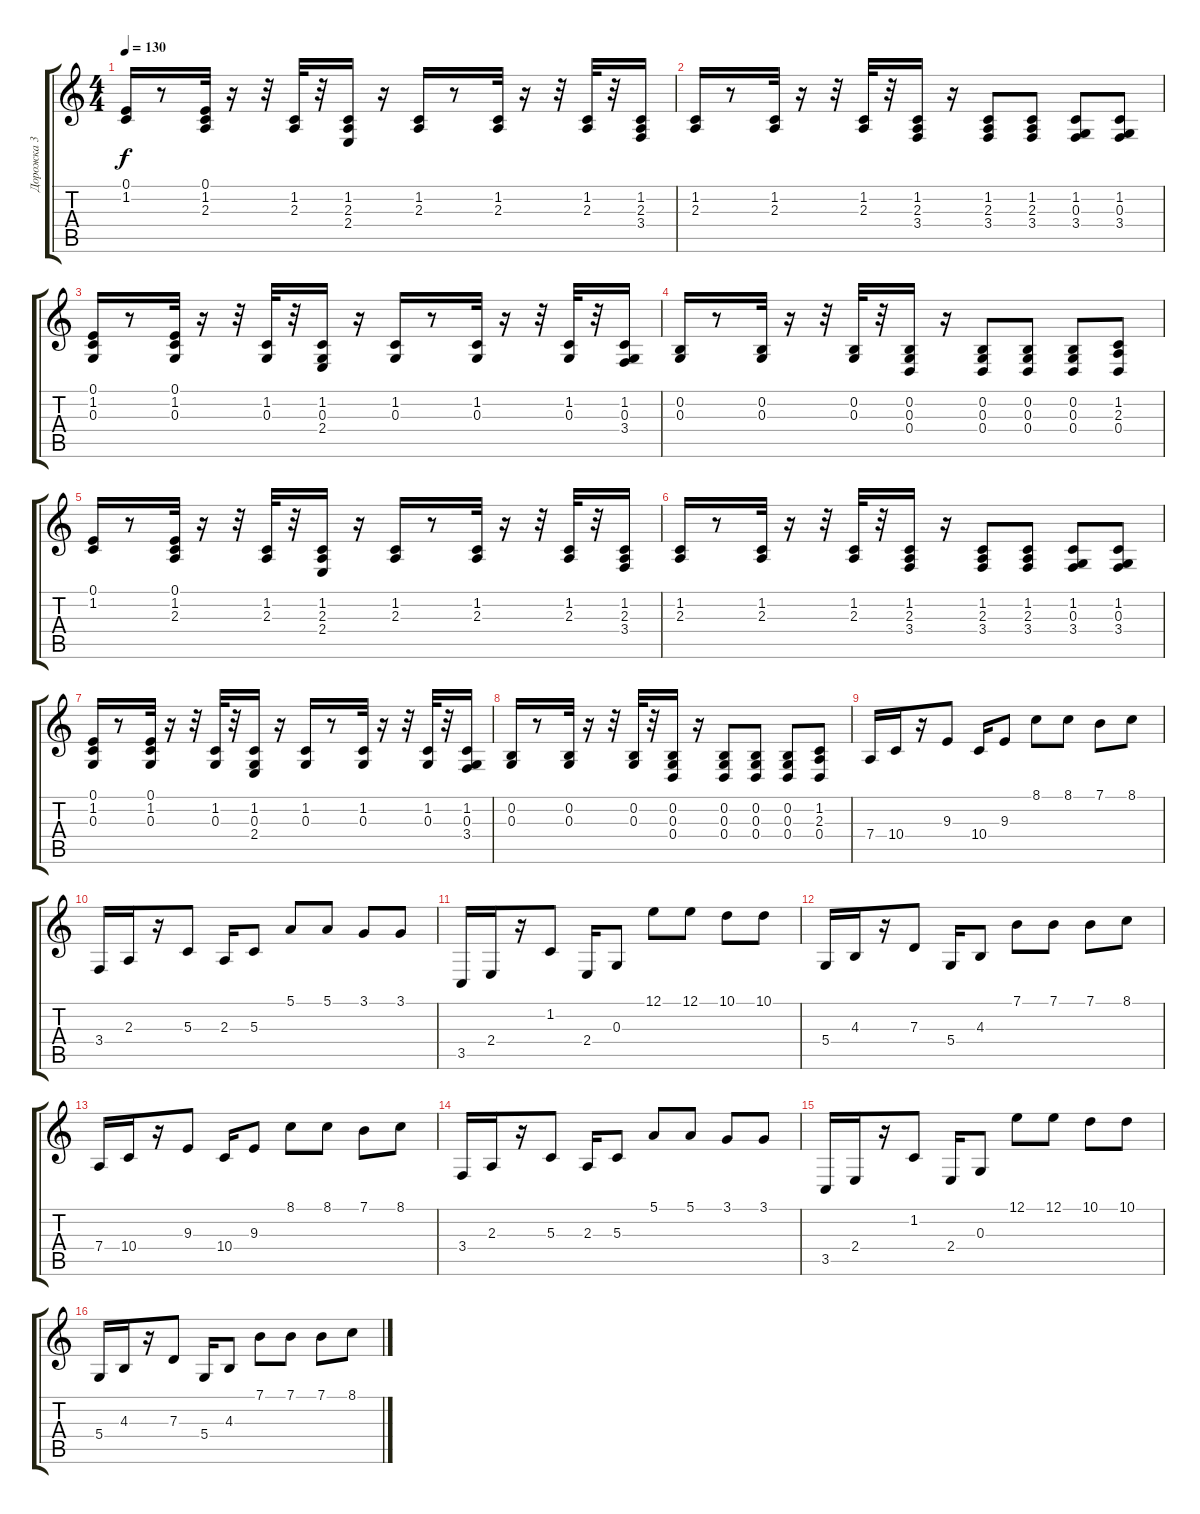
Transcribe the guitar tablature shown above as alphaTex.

\track ("Дорожка 3" "Дорожка 3") {instrument tangoaccordion}
\staff {score tabs}
\tuning (E4 B3 G3 D3 A2 E2) {hide}
\ts (4 4)
\tempo 130
\clef g2
\ks c
(0.1 1.2).16{dy f} r.8 (0.1 1.2 2.3).32 r.16 r.32 (1.2 2.3).32 r.32 (1.2 2.3 2.4).16 r.16 (1.2 2.3).16 r.8 (1.2 2.3).32 r.16 r.32 (1.2 2.3).32 r.32 (1.2 2.3 3.4).16 |
(1.2 2.3).16 r.8 (1.2 2.3).32 r.16 r.32 (1.2 2.3).32 r.32 (1.2 2.3 3.4).16 r.16 (1.2 2.3 3.4).8 (1.2 2.3 3.4).8 (1.2 0.3 3.4).8 (1.2 0.3 3.4).8 |
(0.1 1.2 0.3).16 r.8 (0.1 1.2 0.3).32 r.16 r.32 (1.2 0.3).32 r.32 (1.2 0.3 2.4).16 r.16 (1.2 0.3).16 r.8 (1.2 0.3).32 r.16 r.32 (1.2 0.3).32 r.32 (1.2 0.3 3.4).16 |
(0.2 0.3).16 r.8 (0.2 0.3).32 r.16 r.32 (0.2 0.3).32 r.32 (0.2 0.3 0.4).16 r.16 (0.2 0.3 0.4).8 (0.2 0.3 0.4).8 (0.2 0.3 0.4).8 (1.2 2.3 0.4).8 |
(0.1 1.2).16 r.8 (0.1 1.2 2.3).32 r.16 r.32 (1.2 2.3).32 r.32 (1.2 2.3 2.4).16 r.16 (1.2 2.3).16 r.8 (1.2 2.3).32 r.16 r.32 (1.2 2.3).32 r.32 (1.2 2.3 3.4).16 |
(1.2 2.3).16 r.8 (1.2 2.3).32 r.16 r.32 (1.2 2.3).32 r.32 (1.2 2.3 3.4).16 r.16 (1.2 2.3 3.4).8 (1.2 2.3 3.4).8 (1.2 0.3 3.4).8 (1.2 0.3 3.4).8 |
(0.1 1.2 0.3).16 r.8 (0.1 1.2 0.3).32 r.16 r.32 (1.2 0.3).32 r.32 (1.2 0.3 2.4).16 r.16 (1.2 0.3).16 r.8 (1.2 0.3).32 r.16 r.32 (1.2 0.3).32 r.32 (1.2 0.3 3.4).16 |
(0.2 0.3).16 r.8 (0.2 0.3).32 r.16 r.32 (0.2 0.3).32 r.32 (0.2 0.3 0.4).16 r.16 (0.2 0.3 0.4).8 (0.2 0.3 0.4).8 (0.2 0.3 0.4).8 (1.2 2.3 0.4).8 |
7.4.16 10.4.16 r.16 9.3.8 10.4.16 9.3.8 8.1.8 8.1.8 7.1.8 8.1.8 |
3.4.16 2.3.16 r.16 5.3.8 2.3.16 5.3.8 5.1.8 5.1.8 3.1.8 3.1.8 |
3.5.16 2.4.16 r.16 1.2.8 2.4.16 0.3.8 12.1.8 12.1.8 10.1.8 10.1.8 |
5.4.16 4.3.16 r.16 7.3.8 5.4.16 4.3.8 7.1.8 7.1.8 7.1.8 8.1.8 |
7.4.16 10.4.16 r.16 9.3.8 10.4.16 9.3.8 8.1.8 8.1.8 7.1.8 8.1.8 |
3.4.16 2.3.16 r.16 5.3.8 2.3.16 5.3.8 5.1.8 5.1.8 3.1.8 3.1.8 |
3.5.16 2.4.16 r.16 1.2.8 2.4.16 0.3.8 12.1.8 12.1.8 10.1.8 10.1.8 |
5.4.16 4.3.16 r.16 7.3.8 5.4.16 4.3.8 7.1.8 7.1.8 7.1.8 8.1.8
